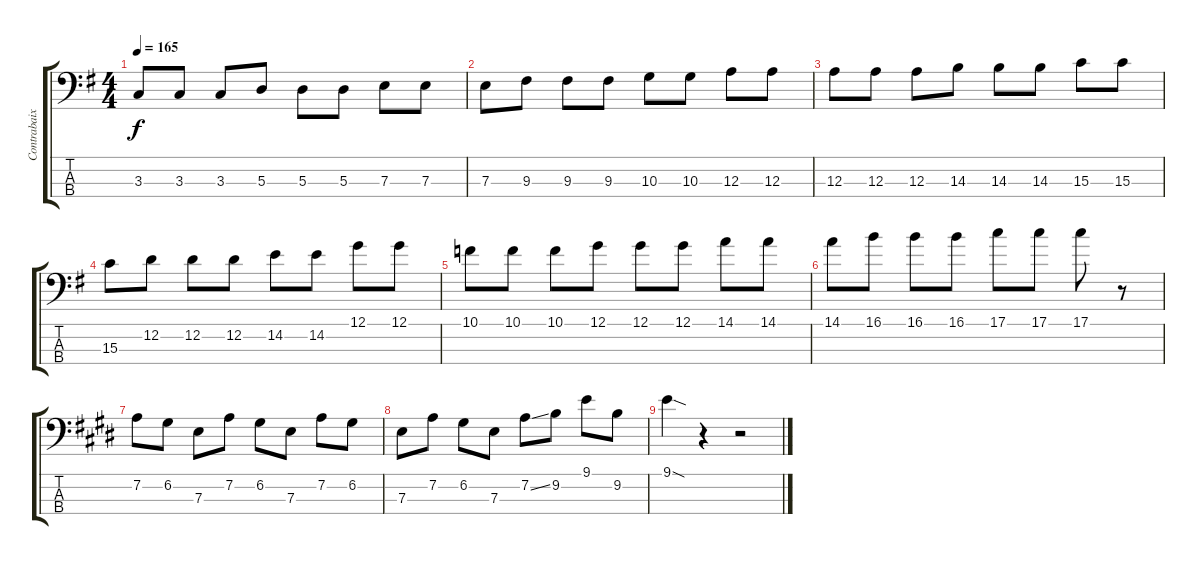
\track ("Contrabaixo" "Contrabaix") {instrument electricbassfinger}
\staff {score tabs}
\tuning (G2 D2 A1 E1) {hide}
\ts (4 4)
\tempo 165
\clef f4
\ks g
3.3.8{dy f} 3.3.8 3.3.8 5.3.8 5.3.8 5.3.8 7.3.8 7.3.8 |
7.3.8 9.3.8 9.3.8 9.3.8 10.3.8 10.3.8 12.3.8 12.3.8 |
12.3.8 12.3.8 12.3.8 14.3.8 14.3.8 14.3.8 15.3.8 15.3.8 |
15.3.8 12.2.8 12.2.8 12.2.8 14.2.8 14.2.8 12.1.8 12.1.8 |
10.1.8 10.1.8 10.1.8 12.1.8 12.1.8 12.1.8 14.1.8 14.1.8 |
14.1.8 16.1.8 16.1.8 16.1.8 17.1.8 17.1.8 17.1.8 r.8 |
\ks e
7.2.8 6.2.8 7.3.8 7.2.8 6.2.8 7.3.8 7.2.8 6.2.8 |
7.3.8 7.2.8 6.2.8 7.3.8 7.2{ss}.8 9.2.8 9.1.8 9.2.8 |
9.1{sod}.4 r.4 r.2
